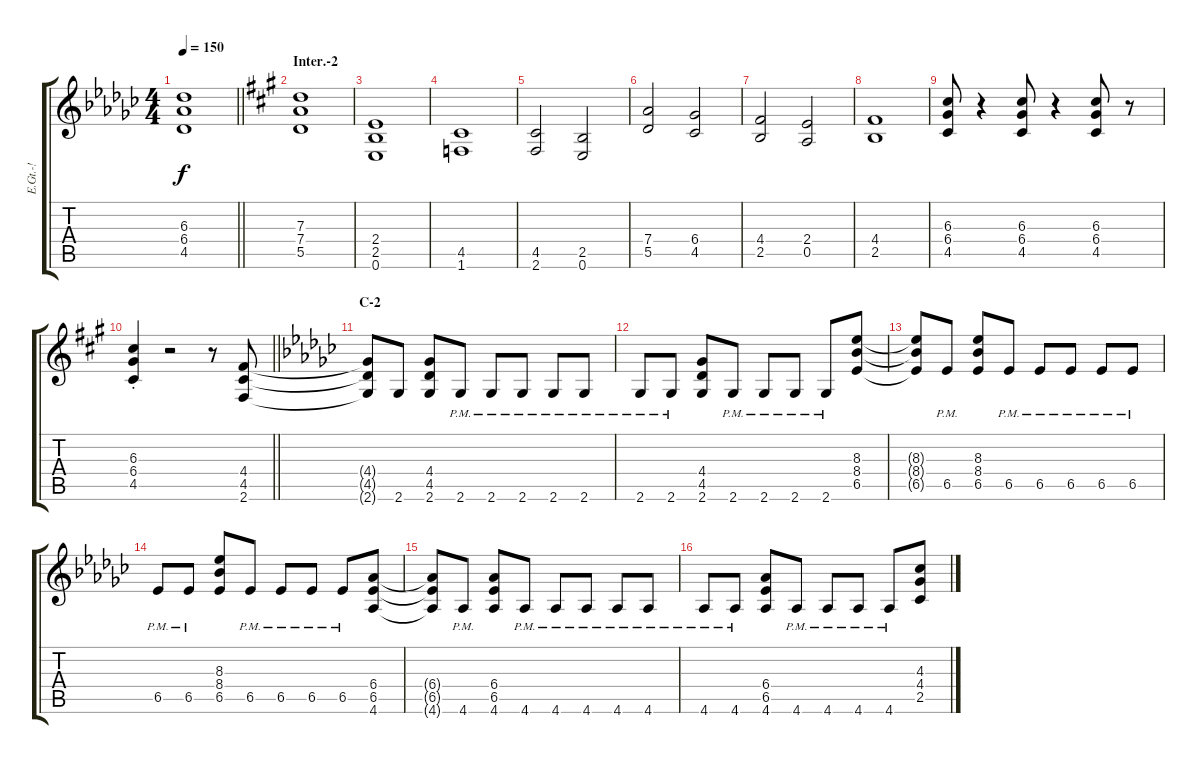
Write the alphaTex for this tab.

\track ("E.Gt.-!" "E.Gt.-!") {instrument distortionguitar}
\staff {score tabs}
\tuning (E4 B3 G3 D3 A2 E2) {hide}
\ts (4 4)
\tempo 150
\clef g2
\barLineRight lightlight
\ks gb
(6.3 6.4 4.5).1{dy f} |
\section ("" "Inter.-2")
\ks a
(7.3 7.4 5.5).1 |
(2.4 2.5 0.6).1 |
(4.5 1.6).1 |
(4.5 2.6).2 (2.5 0.6).2 |
(7.4 5.5).2 (6.4 4.5).2 |
(4.4 2.5).2 (2.4 0.5).2 |
(4.4 2.5).1 |
(6.3 6.4 4.5).8 r.4 (6.3 6.4 4.5).8 r.4 (6.3 6.4 4.5).8 r.8 |
\barLineRight lightlight
(6.3 6.4{st} 4.5).4 r.2 r.8 (4.4 4.5 2.6).8 |
\section ("" "C-2")
\ks gb
(4.4{t} 4.5{t} 2.6{t}).8 2.6.8 (4.4 4.5 2.6).8 2.6{pm}.8 2.6{pm}.8 2.6{pm}.8 2.6{pm}.8 2.6{pm}.8 |
2.6{pm}.8 2.6{pm}.8 (4.4 4.5 2.6).8 2.6{pm}.8 2.6{pm}.8 2.6{pm}.8 2.6{pm}.8 (8.3 8.4 6.5).8 |
(8.3{t} 8.4{t} 6.5{t}).8 6.5{pm}.8 (8.3 8.4 6.5).8 6.5{pm}.8 6.5{pm}.8 6.5{pm}.8 6.5{pm}.8 6.5{pm}.8 |
6.5{pm}.8 6.5{pm}.8 (8.3 8.4 6.5).8 6.5{pm}.8 6.5{pm}.8 6.5{pm}.8 6.5{pm}.8 (6.4 6.5 4.6).8 |
(6.4{t} 6.5{t} 4.6{t}).8 4.6{pm}.8 (6.4 6.5 4.6).8 4.6{pm}.8 4.6{pm}.8 4.6{pm}.8 4.6{pm}.8 4.6{pm}.8 |
4.6{pm}.8 4.6{pm}.8 (6.4 6.5 4.6).8 4.6{pm}.8 4.6{pm}.8 4.6{pm}.8 4.6{pm}.8 (4.3 4.4 2.5).8
